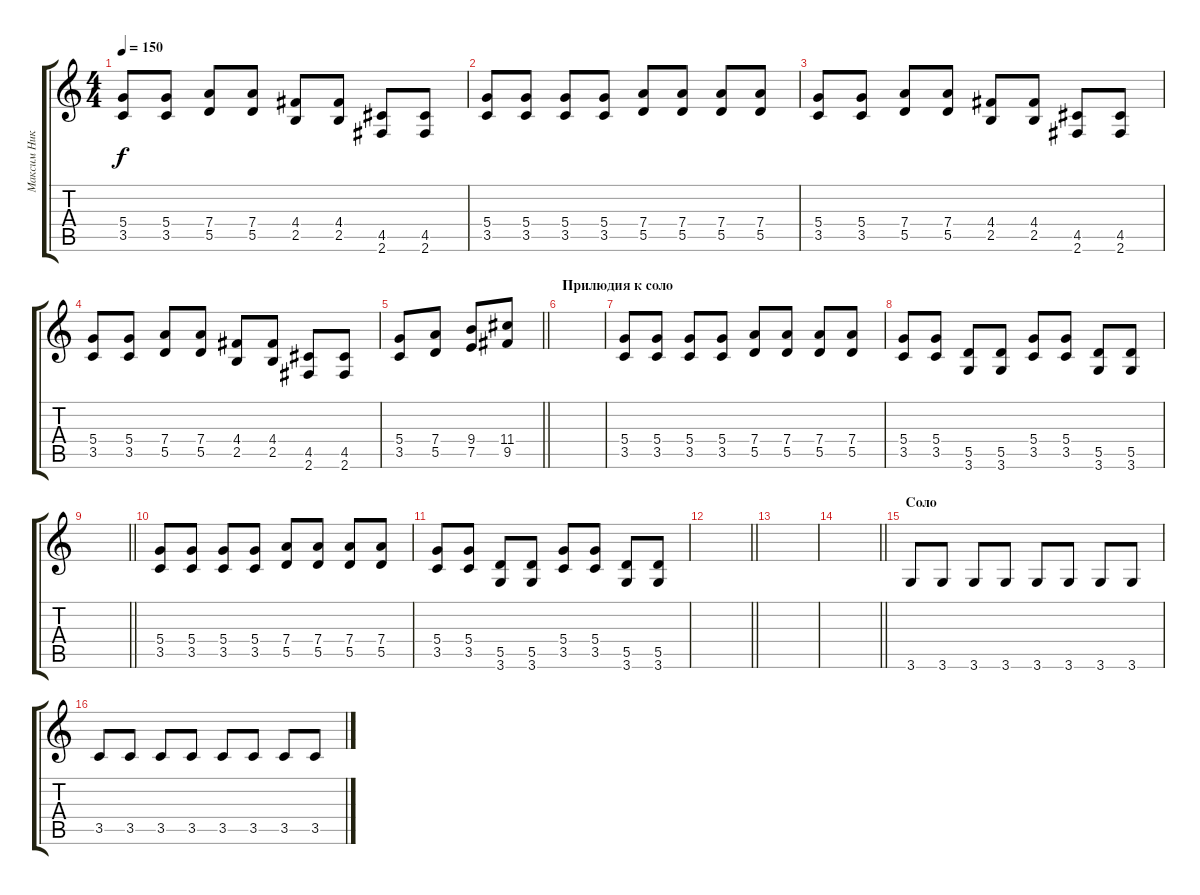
\track ("Максим Никитенко" "Максим Ник") {instrument overdrivenguitar}
\staff {score tabs}
\tuning (E4 B3 G3 D3 A2 E2) {hide}
\ts (4 4)
\tempo 150
\clef g2
\ks c
(5.4 3.5).8{dy f} (5.4 3.5).8 (7.4 5.5).8 (7.4 5.5).8 (4.4 2.5).8 (4.4 2.5).8 (4.5 2.6).8 (4.5 2.6).8 |
(5.4 3.5).8 (5.4 3.5).8 (5.4 3.5).8 (5.4 3.5).8 (7.4 5.5).8 (7.4 5.5).8 (7.4 5.5).8 (7.4 5.5).8 |
(5.4 3.5).8 (5.4 3.5).8 (7.4 5.5).8 (7.4 5.5).8 (4.4 2.5).8 (4.4 2.5).8 (4.5 2.6).8 (4.5 2.6).8 |
(5.4 3.5).8 (5.4 3.5).8 (7.4 5.5).8 (7.4 5.5).8 (4.4 2.5).8 (4.4 2.5).8 (4.5 2.6).8 (4.5 2.6).8 |
\barLineRight lightlight
(5.4 3.5).8 (7.4 5.5).8 (9.4 7.5).8 (11.4 9.5).8 |
\section ("" "Прилюдия к соло")
|
(5.4 3.5).8 (5.4 3.5).8 (5.4 3.5).8 (5.4 3.5).8 (7.4 5.5).8 (7.4 5.5).8 (7.4 5.5).8 (7.4 5.5).8 |
(5.4 3.5).8 (5.4 3.5).8 (5.5 3.6).8 (5.5 3.6).8 (5.4 3.5).8 (5.4 3.5).8 (5.5 3.6).8 (5.5 3.6).8 |
\barLineRight lightlight
|
(5.4 3.5).8 (5.4 3.5).8 (5.4 3.5).8 (5.4 3.5).8 (7.4 5.5).8 (7.4 5.5).8 (7.4 5.5).8 (7.4 5.5).8 |
(5.4 3.5).8 (5.4 3.5).8 (5.5 3.6).8 (5.5 3.6).8 (5.4 3.5).8 (5.4 3.5).8 (5.5 3.6).8 (5.5 3.6).8 |
\barLineRight lightlight
|
|
\barLineRight lightlight
|
\section ("" "Соло")
3.6.8 3.6.8 3.6.8 3.6.8 3.6.8 3.6.8 3.6.8 3.6.8 |
3.5.8 3.5.8 3.5.8 3.5.8 3.5.8 3.5.8 3.5.8 3.5.8
